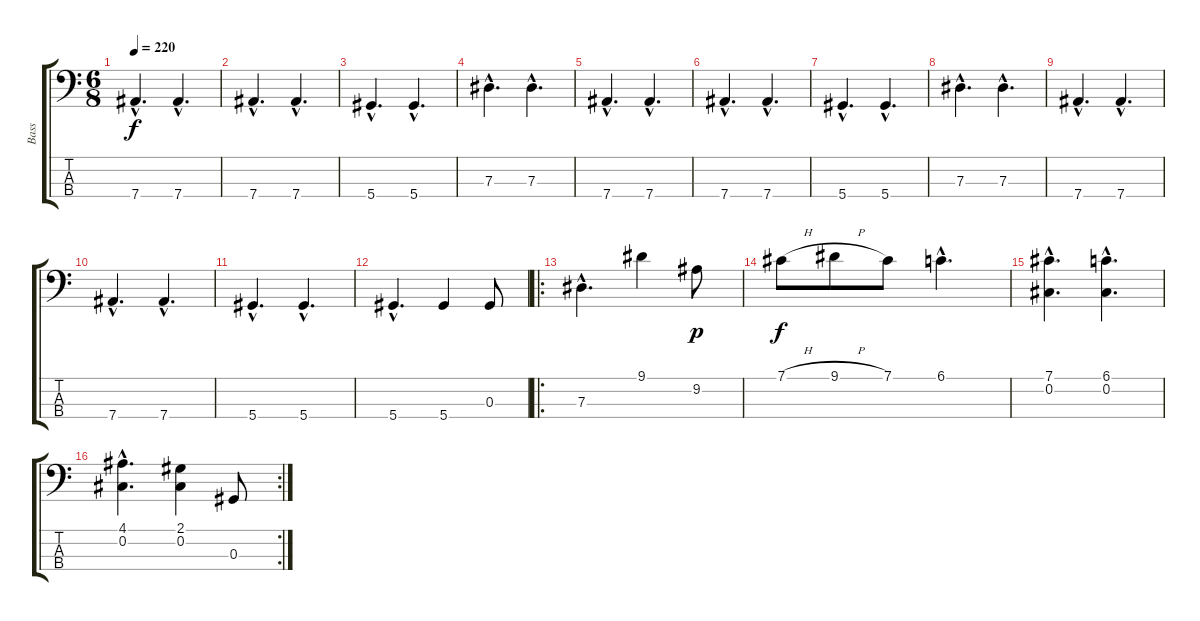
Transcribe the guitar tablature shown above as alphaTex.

\track ("Bass" "Bass") {instrument electricbasspick}
\staff {score tabs}
\tuning (Gb2 Db2 Ab1 Eb1) {hide}
\ts (6 8)
\tempo 220
\clef f4
\ks c
7.4{hac}.4{d dy f} 7.4{hac}.4{d} |
7.4{hac}.4{d} 7.4{hac}.4{d} |
5.4{hac}.4{d} 5.4{hac}.4{d} |
7.3{hac}.4{d} 7.3{hac}.4{d} |
7.4{hac}.4{d} 7.4{hac}.4{d} |
7.4{hac}.4{d} 7.4{hac}.4{d} |
5.4{hac}.4{d} 5.4{hac}.4{d} |
7.3{hac}.4{d} 7.3{hac}.4{d} |
7.4{hac}.4{d} 7.4{hac}.4{d} |
7.4{hac}.4{d} 7.4{hac}.4{d} |
5.4{hac}.4{d} 5.4{hac}.4{d} |
5.4{hac}.4{d} 5.4.4 0.3.8{volume 9} |
\ro
7.3{hac}.4{d} 9.1.4 9.2.8{dy p} |
7.1{h}.8{dy f} 9.1{h}.8 7.1.8 6.1{hac}.4{d} |
(7.1{hac} 0.2{hac}).4{d} (6.1{hac} 0.2{hac}).4{d} |
\rc 2
(4.1{hac} 0.2{hac}).4{d} (2.1 0.2).4 0.3.8
